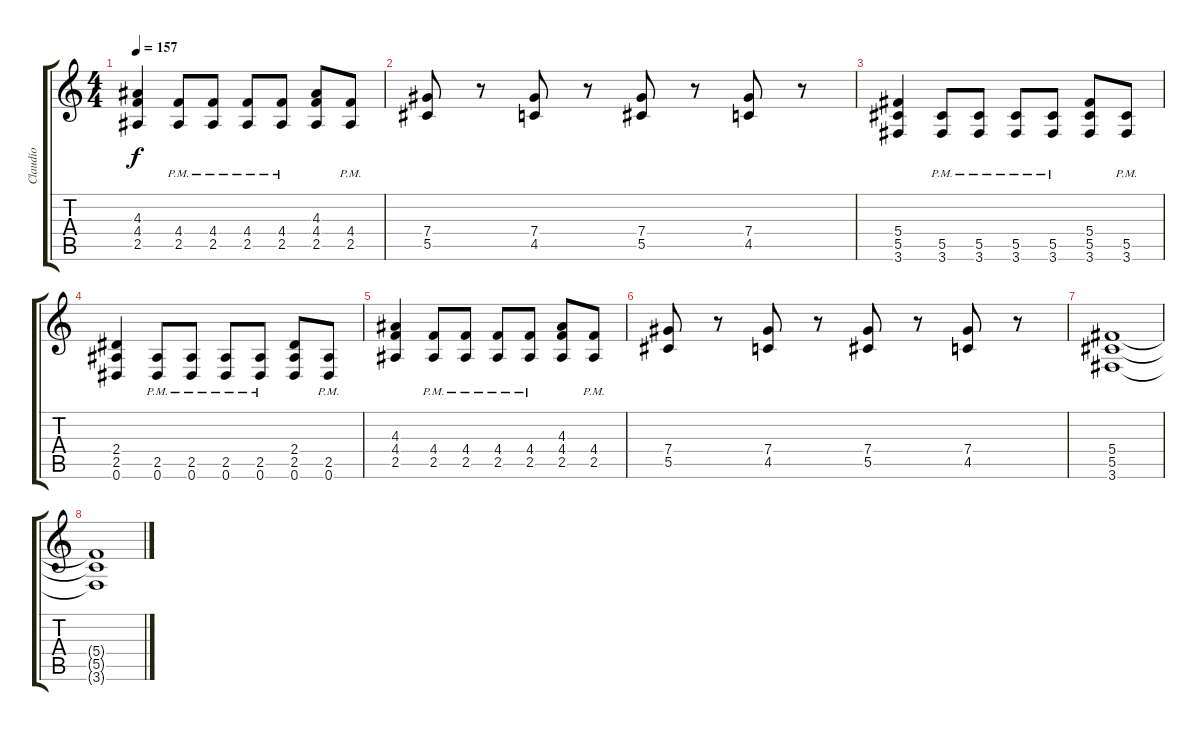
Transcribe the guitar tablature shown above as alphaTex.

\track ("Claudio" "Claudio") {instrument distortionguitar}
\staff {score tabs}
\tuning (Eb4 Bb3 Gb3 Db3 Ab2 Eb2) {hide}
\ts (4 4)
\tempo 157
\clef g2
\ks c
(4.3 4.4 2.5).4{dy f} (4.4{pm} 2.5{pm}).8 (4.4{pm} 2.5{pm}).8 (4.4{pm} 2.5{pm}).8 (4.4{pm} 2.5{pm}).8 (4.3 4.4 2.5).8 (4.4{pm} 2.5{pm}).8 |
(7.4 5.5).8 r.8 (7.4 4.5).8 r.8 (7.4 5.5).8 r.8 (7.4 4.5).8 r.8 |
(5.4 5.5 3.6).4 (5.5{pm} 3.6{pm}).8 (5.5{pm} 3.6{pm}).8 (5.5{pm} 3.6{pm}).8 (5.5{pm} 3.6{pm}).8 (5.4 5.5 3.6).8 (5.5{pm} 3.6{pm}).8 |
(2.4 2.5 0.6).4 (2.5{pm} 0.6{pm}).8 (2.5{pm} 0.6{pm}).8 (2.5{pm} 0.6{pm}).8 (2.5{pm} 0.6{pm}).8 (2.4 2.5 0.6).8 (2.5{pm} 0.6{pm}).8 |
(4.3 4.4 2.5).4 (4.4{pm} 2.5{pm}).8 (4.4{pm} 2.5{pm}).8 (4.4{pm} 2.5{pm}).8 (4.4{pm} 2.5{pm}).8 (4.3 4.4 2.5).8 (4.4{pm} 2.5{pm}).8 |
(7.4 5.5).8 r.8 (7.4 4.5).8 r.8 (7.4 5.5).8 r.8 (7.4 4.5).8 r.8 |
(5.4 5.5 3.6).1 |
(5.4{t} 5.5{t} 3.6{t}).1{volume 0}
